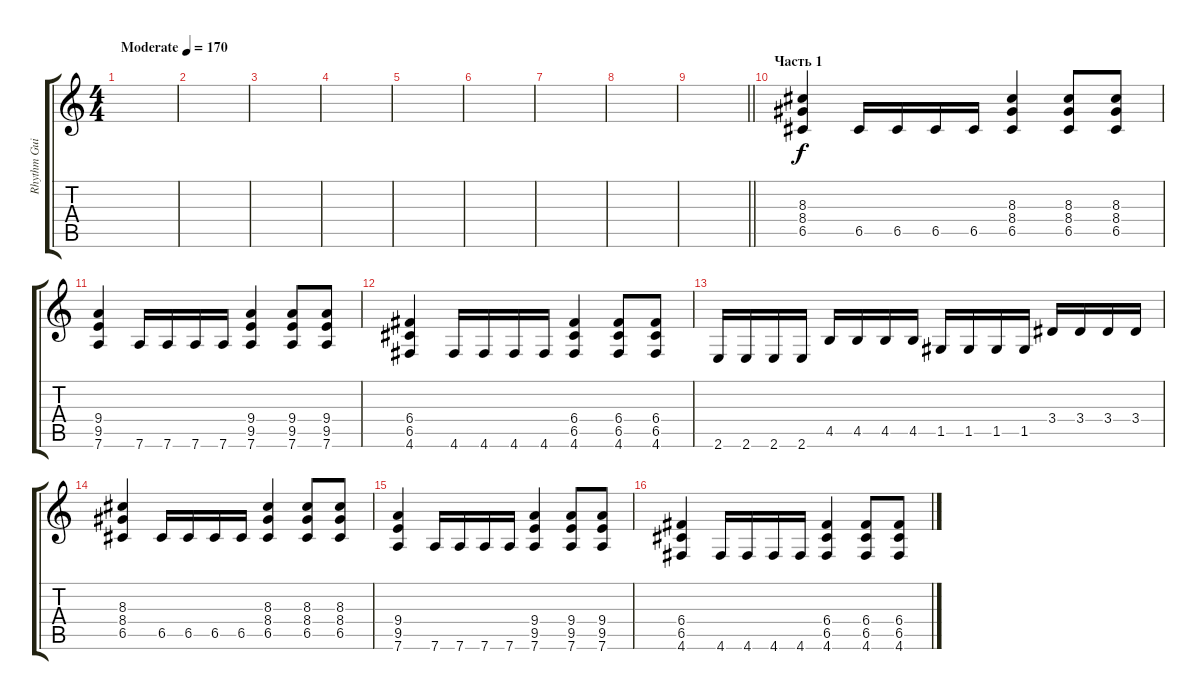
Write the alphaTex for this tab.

\track ("Rhythm Guitar" "Rhythm Gui") {instrument distortionguitar}
\staff {score tabs}
\tuning (D4 A3 F3 C3 G2 D2) {hide}
\ts (4 4)
\tempo (170 "Moderate")
\clef g2
\ks c
|
|
|
|
|
|
|
|
\barLineRight lightlight
|
\section ("" "Часть 1")
(8.3 8.4 6.5).4 6.5.16 6.5.16 6.5.16 6.5.16 (8.3 8.4 6.5).4 (8.3 8.4 6.5).8 (8.3 8.4 6.5).8 |
(9.4 9.5 7.6).4 7.6.16 7.6.16 7.6.16 7.6.16 (9.4 9.5 7.6).4 (9.4 9.5 7.6).8 (9.4 9.5 7.6).8 |
(6.4 6.5 4.6).4 4.6.16 4.6.16 4.6.16 4.6.16 (6.4 6.5 4.6).4 (6.4 6.5 4.6).8 (6.4 6.5 4.6).8 |
2.6.16 2.6.16 2.6.16 2.6.16 4.5.16 4.5.16 4.5.16 4.5.16 1.5.16 1.5.16 1.5.16 1.5.16 3.4.16 3.4.16 3.4.16 3.4.16 |
(8.3 8.4 6.5).4 6.5.16 6.5.16 6.5.16 6.5.16 (8.3 8.4 6.5).4 (8.3 8.4 6.5).8 (8.3 8.4 6.5).8 |
(9.4 9.5 7.6).4 7.6.16 7.6.16 7.6.16 7.6.16 (9.4 9.5 7.6).4 (9.4 9.5 7.6).8 (9.4 9.5 7.6).8 |
(6.4 6.5 4.6).4 4.6.16 4.6.16 4.6.16 4.6.16 (6.4 6.5 4.6).4 (6.4 6.5 4.6).8 (6.4 6.5 4.6).8
